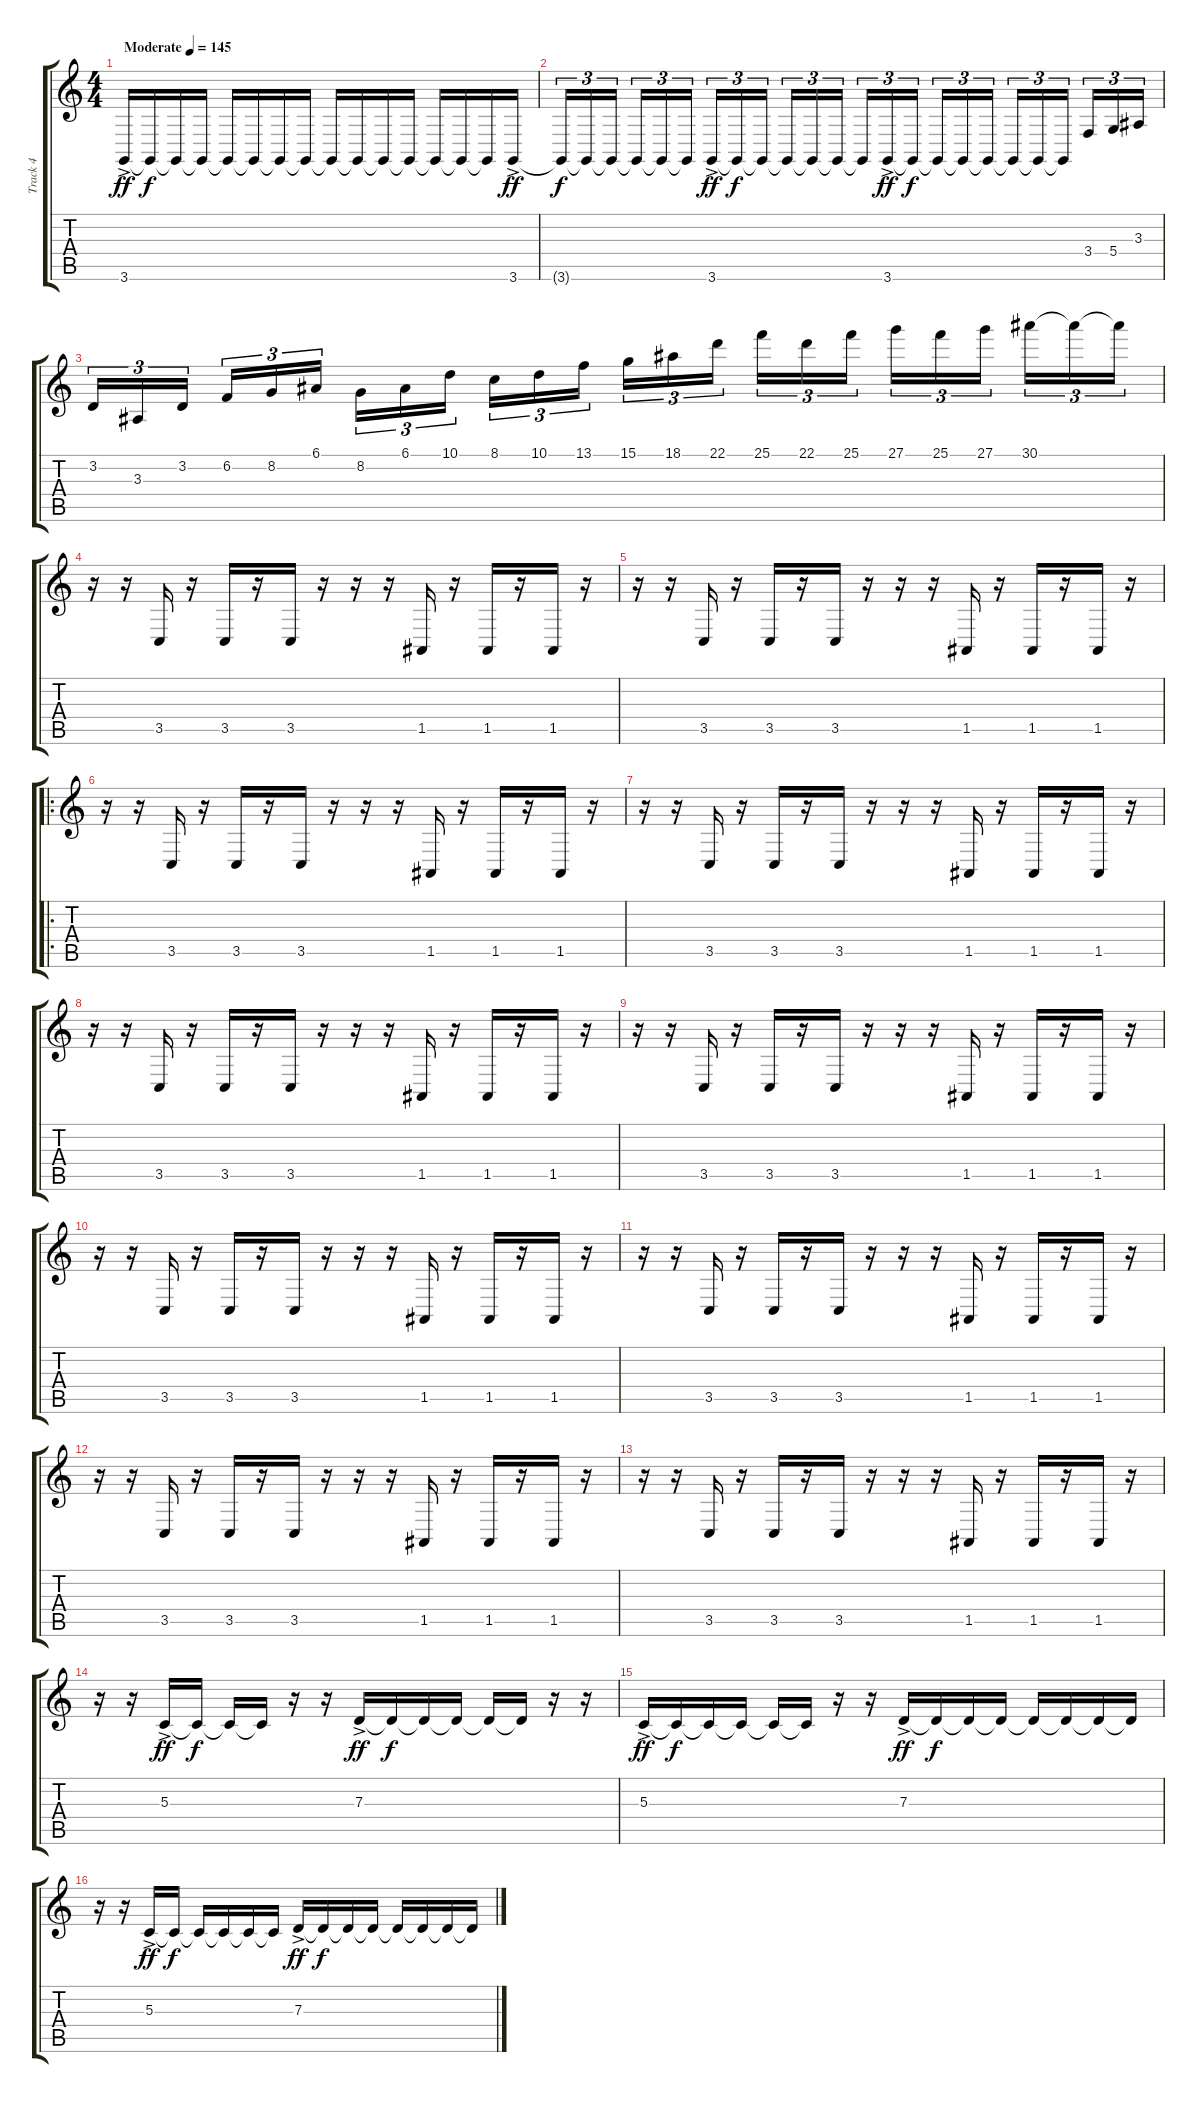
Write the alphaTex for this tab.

\track ("Track 4" "Track 4") {instrument electricgrandpiano}
\staff {score tabs}
\tuning (E4 B3 G3 D3 A2 E2) {hide}
\ts (4 4)
\tempo (145 "Moderate")
\clef g2
\ks c
3.6{ac}.16{dy ff instrument electricgrandpiano} 3.6{t}.16{dy f} 3.6{t}.16 3.6{t}.16 3.6{t}.16 3.6{t}.16 3.6{t}.16 3.6{t}.16 3.6{t}.16 3.6{t}.16 3.6{t}.16 3.6{t}.16 3.6{t}.16 3.6{t}.16 3.6{t}.16 3.6{ac}.16{dy ff} |
3.6{t}.16{tu (3 2) dy f} 3.6{t}.16{tu (3 2)} 3.6{t}.16{tu (3 2) beam splitsecondary} 3.6{t}.16{tu (3 2)} 3.6{t}.16{tu (3 2)} 3.6{t}.16{tu (3 2)} 3.6{ac}.16{tu (3 2) dy ff} 3.6{t}.16{tu (3 2) dy f} 3.6{t}.16{tu (3 2) beam splitsecondary} 3.6{t}.16{tu (3 2)} 3.6{t}.16{tu (3 2)} 3.6{t}.16{tu (3 2)} 3.6{t}.16{tu (3 2)} 3.6{ac}.16{tu (3 2) dy ff} 3.6{t}.16{tu (3 2) dy f beam splitsecondary} 3.6{t}.16{tu (3 2)} 3.6{t}.16{tu (3 2)} 3.6{t}.16{tu (3 2)} 3.6{t}.16{tu (3 2)} 3.6{t}.16{tu (3 2)} 3.6{t}.16{tu (3 2) beam splitsecondary} 3.4.16{tu (3 2)} 5.4.16{tu (3 2)} 3.3.16{tu (3 2)} |
3.2.16{tu (3 2)} 3.3.16{tu (3 2)} 3.2.16{tu (3 2) beam splitsecondary} 6.2.16{tu (3 2)} 8.2.16{tu (3 2)} 6.1.16{tu (3 2)} 8.2.16{tu (3 2)} 6.1.16{tu (3 2)} 10.1.16{tu (3 2) beam splitsecondary} 8.1.16{tu (3 2)} 10.1.16{tu (3 2)} 13.1.16{tu (3 2)} 15.1.16{tu (3 2)} 18.1.16{tu (3 2)} 22.1.16{tu (3 2) beam splitsecondary} 25.1.16{tu (3 2)} 22.1.16{tu (3 2)} 25.1.16{tu (3 2)} 27.1.16{tu (3 2)} 25.1.16{tu (3 2)} 27.1.16{tu (3 2) beam splitsecondary} 30.1.16{tu (3 2)} 30.1{t}.16{tu (3 2)} 30.1{t}.16{tu (3 2)} |
r.16 r.16 3.5.16 r.16 3.5.16 r.16 3.5.16 r.16 r.16 r.16 1.5.16 r.16 1.5.16 r.16 1.5.16 r.16 |
r.16 r.16 3.5.16 r.16 3.5.16 r.16 3.5.16 r.16 r.16 r.16 1.5.16 r.16 1.5.16 r.16 1.5.16 r.16 |
\ro
r.16 r.16 3.5.16 r.16 3.5.16 r.16 3.5.16 r.16 r.16 r.16 1.5.16 r.16 1.5.16 r.16 1.5.16 r.16 |
r.16 r.16 3.5.16 r.16 3.5.16 r.16 3.5.16 r.16 r.16 r.16 1.5.16 r.16 1.5.16 r.16 1.5.16 r.16 |
r.16 r.16 3.5.16 r.16 3.5.16 r.16 3.5.16 r.16 r.16 r.16 1.5.16 r.16 1.5.16 r.16 1.5.16 r.16 |
r.16 r.16 3.5.16 r.16 3.5.16 r.16 3.5.16 r.16 r.16 r.16 1.5.16 r.16 1.5.16 r.16 1.5.16 r.16 |
r.16 r.16 3.5.16 r.16 3.5.16 r.16 3.5.16 r.16 r.16 r.16 1.5.16 r.16 1.5.16 r.16 1.5.16 r.16 |
r.16 r.16 3.5.16 r.16 3.5.16 r.16 3.5.16 r.16 r.16 r.16 1.5.16 r.16 1.5.16 r.16 1.5.16 r.16 |
r.16 r.16 3.5.16 r.16 3.5.16 r.16 3.5.16 r.16 r.16 r.16 1.5.16 r.16 1.5.16 r.16 1.5.16 r.16 |
r.16 r.16 3.5.16 r.16 3.5.16 r.16 3.5.16 r.16 r.16 r.16 1.5.16 r.16 1.5.16 r.16 1.5.16 r.16 |
r.16 r.16 5.3{ac}.16{dy ff} 5.3{t}.16{dy f} 5.3{t}.16 5.3{t}.16 r.16 r.16 7.3{ac}.16{dy ff} 7.3{t}.16{dy f} 7.3{t}.16 7.3{t}.16 7.3{t}.16 7.3{t}.16 r.16 r.16 |
5.3{ac}.16{dy ff} 5.3{t}.16{dy f} 5.3{t}.16 5.3{t}.16 5.3{t}.16 5.3{t}.16 r.16 r.16 7.3{ac}.16{dy ff} 7.3{t}.16{dy f} 7.3{t}.16 7.3{t}.16 7.3{t}.16 7.3{t}.16 7.3{t}.16 7.3{t}.16 |
r.16 r.16 5.3{ac}.16{dy ff} 5.3{t}.16{dy f} 5.3{t}.16 5.3{t}.16 5.3{t}.16 5.3{t}.16 7.3{ac}.16{dy ff} 7.3{t}.16{dy f} 7.3{t}.16 7.3{t}.16 7.3{t}.16 7.3{t}.16 7.3{t}.16 7.3{t}.16
